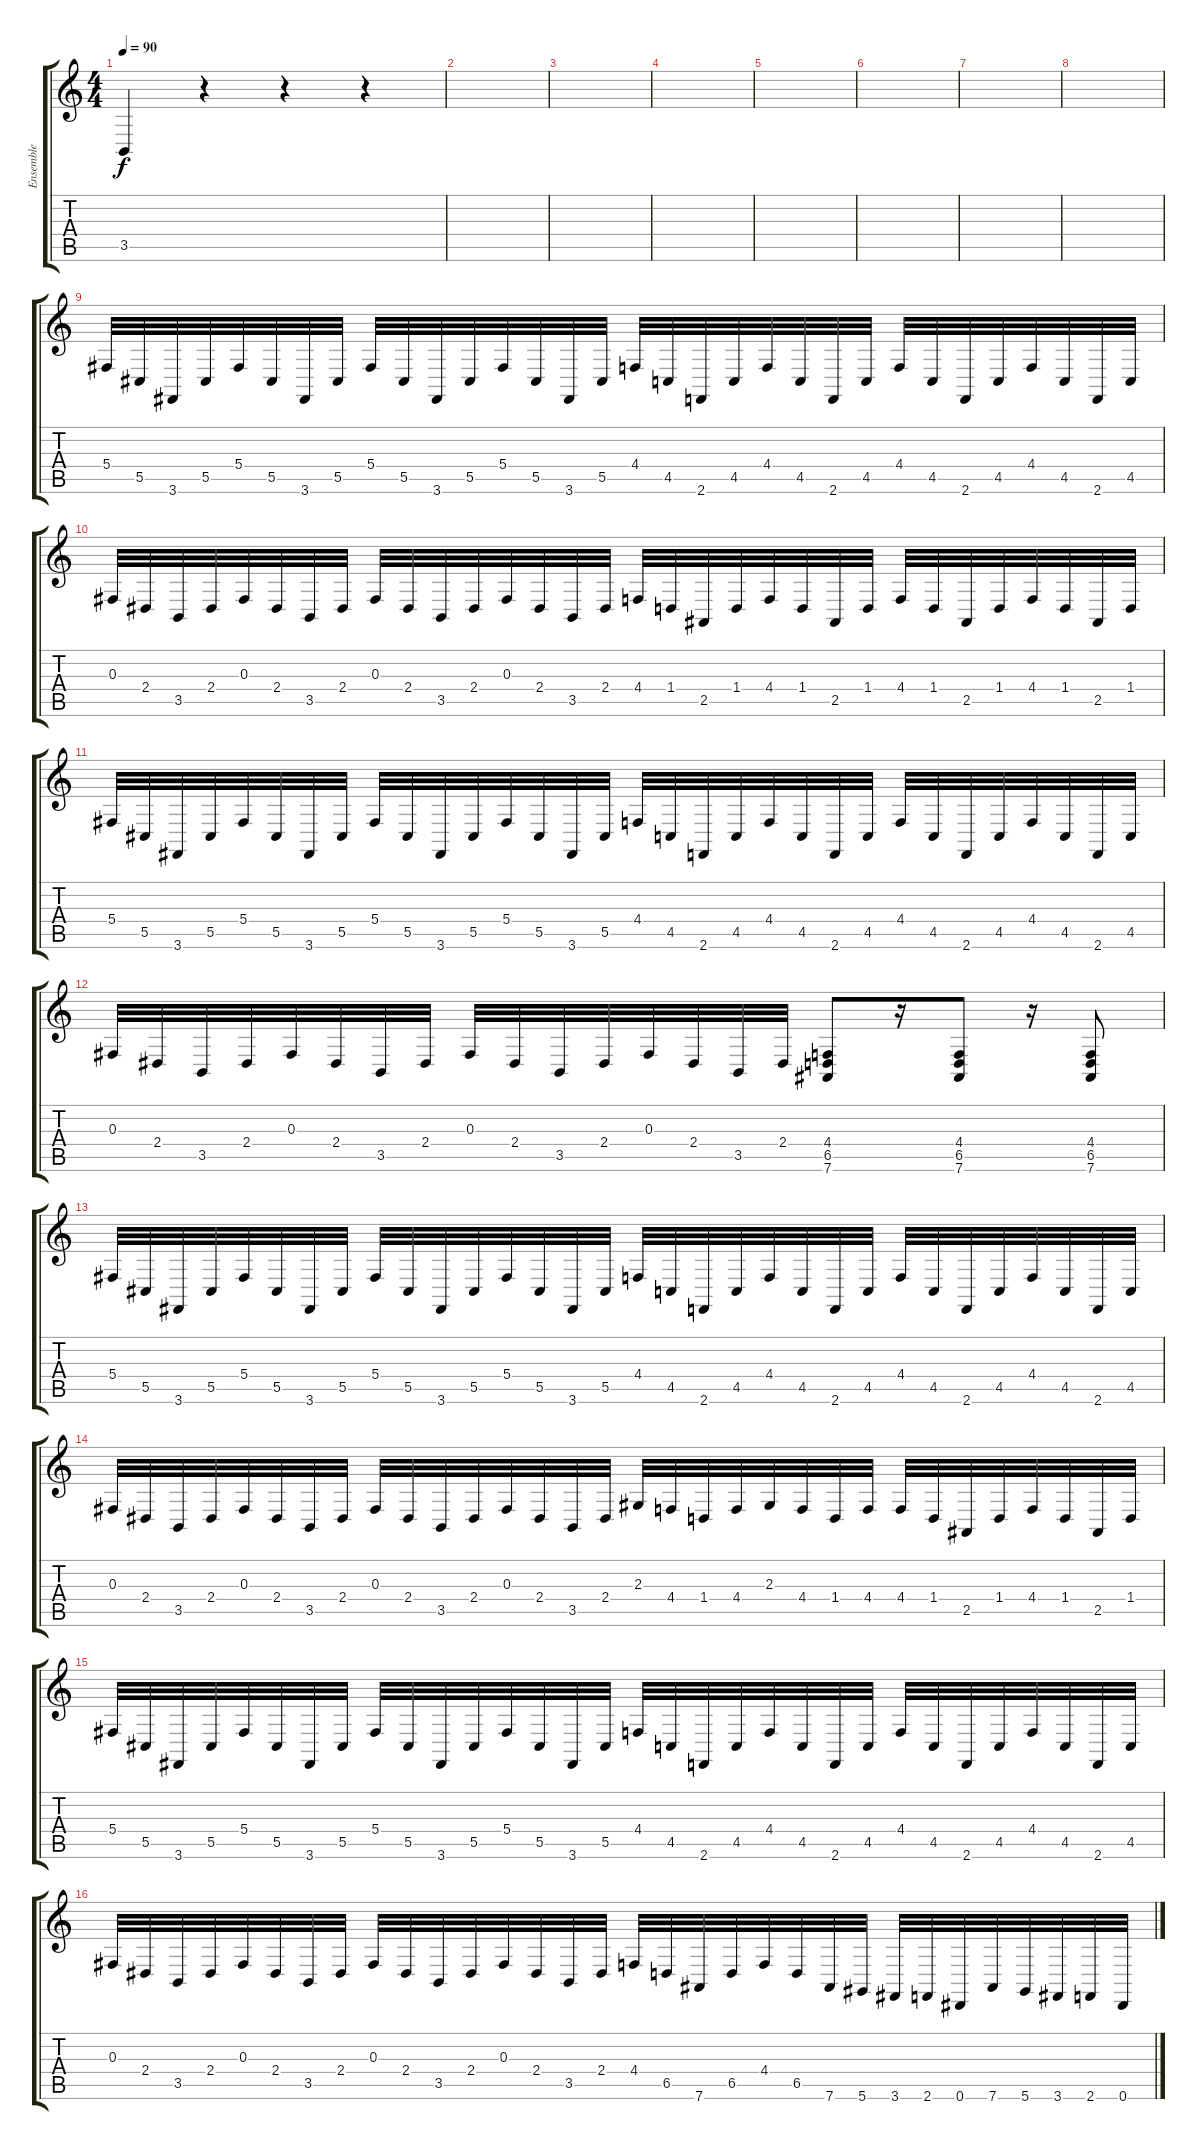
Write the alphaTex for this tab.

\track ("Ensemble" "Ensemble") {instrument stringensemble1}
\staff {score tabs}
\tuning (Eb4 Bb3 Gb3 Db3 Ab2 Eb2) {hide}
\ts (4 4)
\tempo 90
\clef g2
\ks c
3.5.4{dy f} r.4 r.4 r.4 |
|
|
|
|
|
|
|
5.4.32{volume 16 instrument harpsichord} 5.5.32 3.6.32 5.5.32 5.4.32 5.5.32 3.6.32 5.5.32 5.4.32 5.5.32 3.6.32 5.5.32 5.4.32 5.5.32 3.6.32 5.5.32 4.4.32{volume 16 instrument harpsichord} 4.5.32 2.6.32 4.5.32 4.4.32 4.5.32 2.6.32 4.5.32 4.4.32 4.5.32 2.6.32 4.5.32 4.4.32 4.5.32 2.6.32 4.5.32 |
0.3.32{volume 16 instrument harpsichord} 2.4.32 3.5.32 2.4.32 0.3.32 2.4.32 3.5.32 2.4.32 0.3.32 2.4.32 3.5.32 2.4.32 0.3.32 2.4.32 3.5.32 2.4.32{volume 16 instrument harpsichord} 4.4.32 1.4.32 2.5.32 1.4.32 4.4.32 1.4.32 2.5.32 1.4.32 4.4.32 1.4.32 2.5.32 1.4.32 4.4.32 1.4.32 2.5.32 1.4.32 |
5.4.32{volume 16 instrument harpsichord} 5.5.32 3.6.32 5.5.32 5.4.32 5.5.32 3.6.32 5.5.32 5.4.32 5.5.32 3.6.32 5.5.32 5.4.32 5.5.32 3.6.32 5.5.32 4.4.32{volume 16 instrument harpsichord} 4.5.32 2.6.32 4.5.32 4.4.32 4.5.32 2.6.32 4.5.32 4.4.32 4.5.32 2.6.32 4.5.32 4.4.32 4.5.32 2.6.32 4.5.32 |
0.3.32{volume 16 instrument harpsichord} 2.4.32 3.5.32 2.4.32 0.3.32 2.4.32 3.5.32 2.4.32 0.3.32 2.4.32 3.5.32 2.4.32 0.3.32 2.4.32 3.5.32 2.4.32{volume 16 instrument harpsichord} (4.4 6.5 7.6).8{volume 16 instrument harpsichord} r.16 (4.4 6.5 7.6).8 r.16 (4.4 6.5 7.6).8 |
5.4.32{volume 16 instrument harpsichord} 5.5.32 3.6.32 5.5.32 5.4.32 5.5.32 3.6.32 5.5.32 5.4.32 5.5.32 3.6.32 5.5.32 5.4.32 5.5.32 3.6.32 5.5.32 4.4.32{volume 16 instrument harpsichord} 4.5.32 2.6.32 4.5.32 4.4.32 4.5.32 2.6.32 4.5.32 4.4.32 4.5.32 2.6.32 4.5.32 4.4.32 4.5.32 2.6.32 4.5.32 |
0.3.32{volume 16 instrument harpsichord} 2.4.32 3.5.32 2.4.32 0.3.32 2.4.32 3.5.32 2.4.32 0.3.32 2.4.32 3.5.32 2.4.32 0.3.32 2.4.32 3.5.32 2.4.32{volume 16 instrument harpsichord} 2.3.32 4.4.32 1.4.32 4.4.32 2.3.32 4.4.32 1.4.32 4.4.32 4.4.32 1.4.32 2.5.32 1.4.32 4.4.32 1.4.32 2.5.32 1.4.32 |
5.4.32{volume 16 instrument harpsichord} 5.5.32 3.6.32 5.5.32 5.4.32 5.5.32 3.6.32 5.5.32 5.4.32 5.5.32 3.6.32 5.5.32 5.4.32 5.5.32 3.6.32 5.5.32 4.4.32{volume 16 instrument harpsichord} 4.5.32 2.6.32 4.5.32 4.4.32 4.5.32 2.6.32 4.5.32 4.4.32 4.5.32 2.6.32 4.5.32 4.4.32 4.5.32 2.6.32 4.5.32 |
0.3.32{volume 16 instrument harpsichord} 2.4.32 3.5.32 2.4.32 0.3.32 2.4.32 3.5.32 2.4.32 0.3.32 2.4.32 3.5.32 2.4.32 0.3.32 2.4.32 3.5.32 2.4.32{volume 16 instrument harpsichord} 4.4.32 6.5.32 7.6.32 6.5.32 4.4.32 6.5.32 7.6.32 5.6.32 3.6.32 2.6.32 0.6.32 7.6.32 5.6.32 3.6.32 2.6.32 0.6.32
